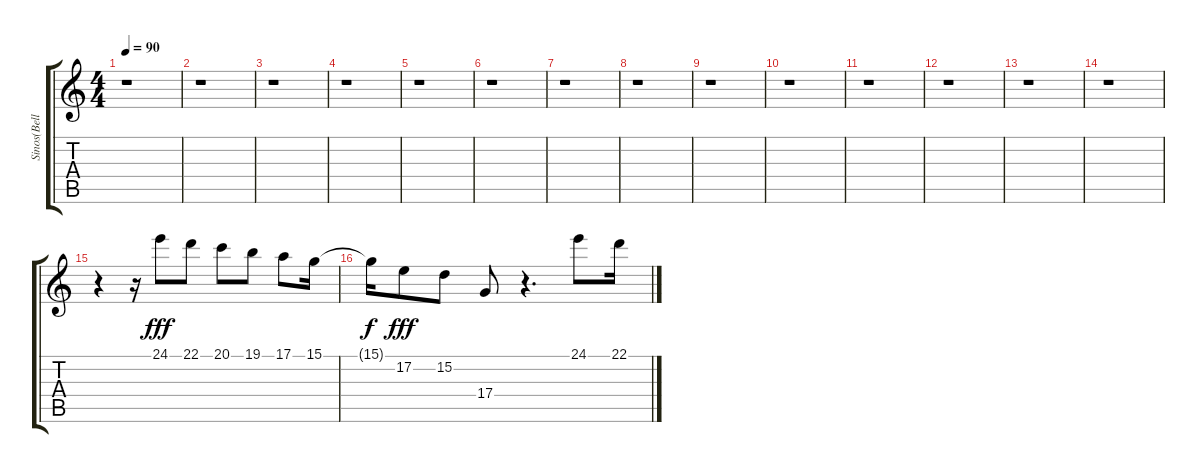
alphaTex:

\track ("Sinos(Bells)-1" "Sinos(Bell") {instrument vibraphone}
\staff {score tabs}
\tuning (E4 B3 G3 D3 A2 E2) {hide}
\ts (4 4)
\tempo 90
\clef g2
\ks c
r.1{dy fff} |
r.1 |
r.1 |
r.1 |
r.1 |
r.1 |
r.1 |
r.1 |
r.1 |
r.1 |
r.1 |
r.1 |
r.1 |
r.1 |
r.4 r.16 24.1.8 22.1.8 20.1.8 19.1.8 17.1.8 15.1.16 |
15.1{t}.16{dy f} 17.2.8{dy fff} 15.2.8 17.4.8 r.4{d} 24.1.8 22.1.16
